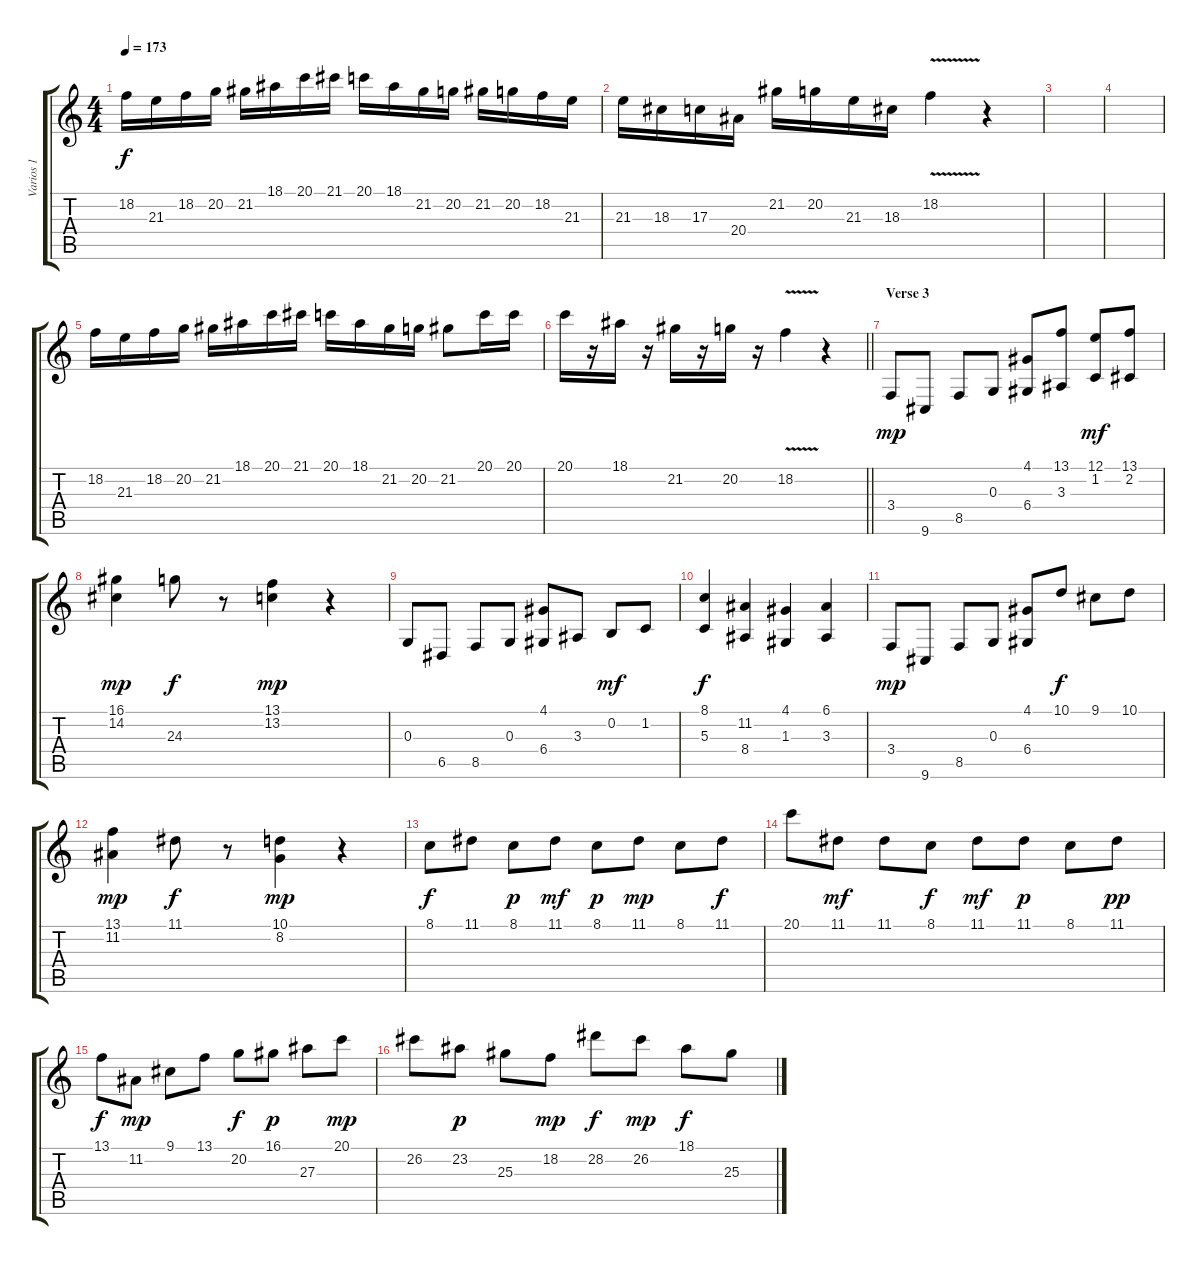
\track ("Varios 1" "Varios 1") {instrument harpsichord}
\staff {score tabs}
\tuning (E4 B3 G3 D3 A2 E2) {hide}
\ts (4 4)
\tempo 173
\clef g2
\ks c
18.2.16{dy f} 21.3.16 18.2.16 20.2.16 21.2.16 18.1.16 20.1.16 21.1.16 20.1.16 18.1.16 21.2.16 20.2.16 21.2.16 20.2.16 18.2.16 21.3.16 |
21.3.16 18.3.16 17.3.16 20.4.16 21.2.16 20.2.16 21.3.16 18.3.16 18.2{v}.4 r.4 |
|
|
18.2.16 21.3.16 18.2.16 20.2.16 21.2.16 18.1.16 20.1.16 21.1.16 20.1.16 18.1.16 21.2.16 20.2.16 21.2.8 20.1.16 20.1.16 |
\barLineRight lightlight
20.1.16 r.16 18.1.16 r.16 21.2.16 r.16 20.2.16 r.16 18.2{v}.4 r.4 |
\section ("" "Verse 3")
3.4.8{dy mp instrument electricgrandpiano} 9.6.8 8.5.8 0.3.8 (4.1 6.4).8 (13.1 3.3).8 (12.1 1.2).8{dy mf} (13.1 2.2).8 |
(16.1 14.2).4{dy mp} 24.3.8{dy f} r.8 (13.1 13.2).4{dy mp} r.4 |
0.3.8 6.5.8 8.5.8 0.3.8 (4.1 6.4).8 3.3.8 0.2.8{dy mf} 1.2.8 |
(8.1 5.3).4{dy f} (11.2 8.4).4 (4.1 1.3).4 (6.1 3.3).4 |
3.4.8{dy mp} 9.6.8 8.5.8 0.3.8 (4.1 6.4).8 10.1.8{dy f} 9.1.8 10.1.8 |
(13.1 11.2).4{dy mp} 11.1.8{dy f} r.8 (10.1 8.2).4{dy mp} r.4 |
8.1.8{dy f} 11.1.8 8.1.8{dy p} 11.1.8{dy mf} 8.1.8{dy p} 11.1.8{dy mp} 8.1.8 11.1.8{dy f} |
20.1.8 11.1.8{dy mf} 11.1.8 8.1.8{dy f} 11.1.8{dy mf} 11.1.8{dy p} 8.1.8 11.1.8{dy pp} |
13.1.8{dy f} 11.2.8{dy mp} 9.1.8 13.1.8 20.2.8{dy f} 16.1.8{dy p} 27.3.8 20.1.8{dy mp} |
26.2.8 23.2.8{dy p} 25.3.8 18.2.8{dy mp} 28.2.8{dy f} 26.2.8{dy mp} 18.1.8{dy f} 25.3.8
